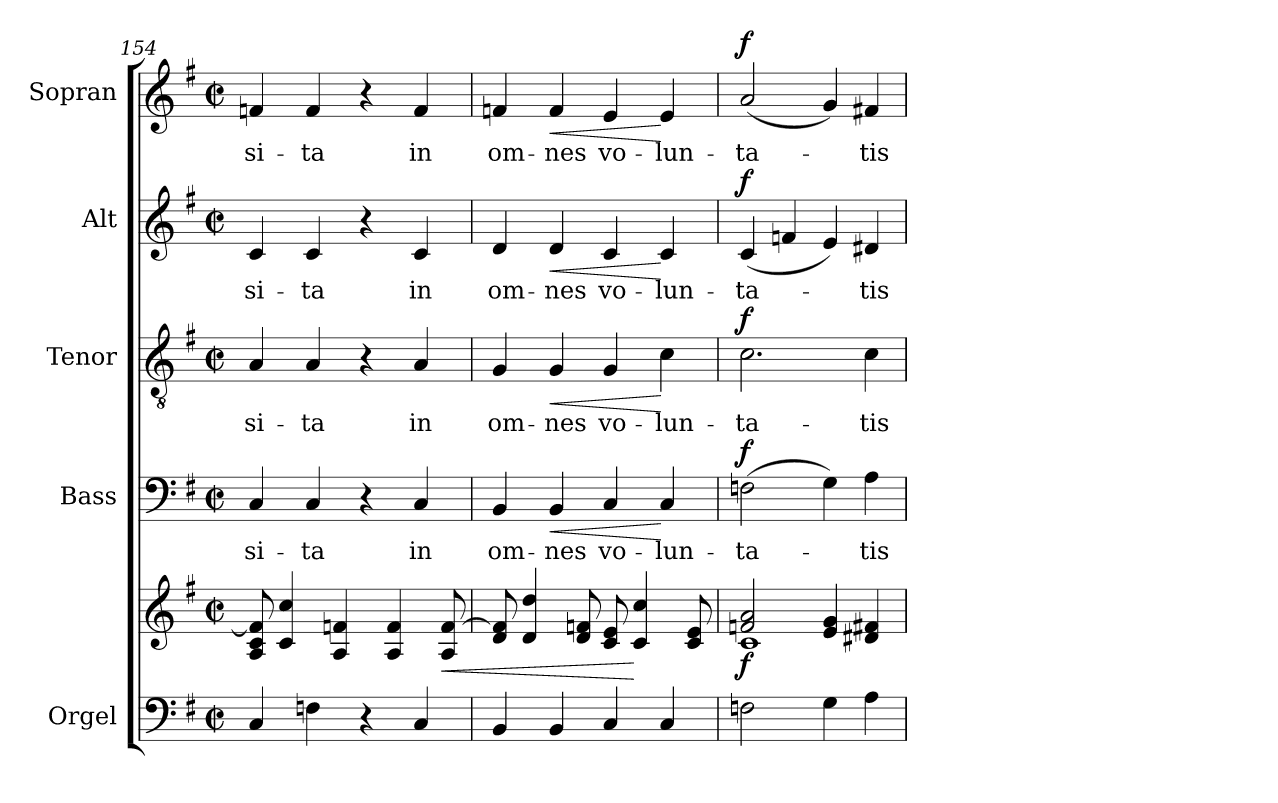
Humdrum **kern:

**kern	**kern	**dynam	**kern	**text	**dynam	**kern	**text	**dynam	**kern	**text	**dynam	**kern	**text	**dynam
*part5	*part5	*part5	*part4	*part4	*part4	*part3	*part3	*part3	*part2	*part2	*part2	*part1	*part1	*part1
*staff6	*staff5	*staff5/6	*staff4	*staff4	*staff4	*staff3	*staff3	*staff3	*staff2	*staff2	*staff2	*staff1	*staff1	*staff1
*I"Orgel	*	*	*I"Bass	*	*	*I"Tenor	*	*	*I"Alt	*	*	*I"Sopran	*	*
*I'Org.	*	*	*I'B.	*	*	*I'T.	*	*	*I'A.	*	*	*I'S.	*	*
*clefF4	*clefG2	*	*clefF4	*	*	*clefGv2	*	*	*clefG2	*	*	*clefG2	*	*
*k[f#]	*k[f#]	*	*k[f#]	*	*	*k[f#]	*	*	*k[f#]	*	*	*k[f#]	*	*
*G:	*G:	*	*G:	*	*	*G:	*	*	*G:	*	*	*G:	*	*
*M2/2	*M2/2	*	*M2/2	*	*	*M2/2	*	*	*M2/2	*	*	*M2/2	*	*
*met(c|)	*met(c|)	*	*met(c|)	*	*	*met(c|)	*	*	*met(c|)	*	*	*met(c|)	*	*
=154	=154	=154	=154	=154	=154	=154	=154	=154	=154	=154	=154	=154	=154	=154
!	!	!	!	!LO:LY:b	!	!	!LO:LY:b	!	!	!LO:LY:b	!	!	!LO:LY:b	!
4C/	8A/ 8c/ 8f/]	.	4C/	-si-	.	4A/	-si-	.	4c/	-si-	.	4fn/	-si-	.
.	4c/ 4cc/	.	.	.	.	.	.	.	.	.	.	.	.	.
!	!	!	!	!LO:LY:b	!	!	!LO:LY:b	!	!	!LO:LY:b	!	!	!LO:LY:b	!
4Fn\	.	.	4C/	-ta	.	4A/	-ta	.	4c/	-ta	.	4f/	-ta	.
.	4A/ 4fn/	.	.	.	.	.	.	.	.	.	.	.	.	.
4r	.	.	4r	.	.	4r	.	.	4r	.	.	4r	.	.
.	4A/ 4f/	.	.	.	.	.	.	.	.	.	.	.	.	.
!	!	!	!	!LO:LY:b	!	!	!LO:LY:b	!	!	!LO:LY:b	!	!	!LO:LY:b	!
4C/	.	.	4C/	in	.	4A/	in	.	4c/	in	.	4f/	in	.
!	!	!LO:HP:b	!	!	!	!	!	!	!	!	!	!	!	!
.	8A/ [>8f/	<	.	.	.	.	.	.	.	.	.	.	.	.
=155	=155	=155	=155	=155	=155	=155	=155	=155	=155	=155	=155	=155	=155	=155
!	!	!	!	!LO:LY:b	!	!	!LO:LY:b	!	!	!LO:LY:b	!	!	!LO:LY:b	!
4BB/	8d/ 8f/]	.	4BB/	om-	.	4G/	om-	.	4d/	om-	.	4fn/	om-	.
.	4d/ 4dd/	.	.	.	.	.	.	.	.	.	.	.	.	.
!	!	!	!	!LO:LY:b	!LO:HP:b	!	!LO:LY:b	!LO:HP:b	!	!LO:LY:b	!LO:HP:b	!	!LO:LY:b	!LO:HP:b
4BB/	.	.	4BB/	-nes	<	4G/	-nes	<	4d/	-nes	<	4f/	-nes	<
.	8d/ 8fn/	.	.	.	.	.	.	.	.	.	.	.	.	.
!	!	!	!	!LO:LY:b	!	!	!LO:LY:b	!	!	!LO:LY:b	!	!	!LO:LY:b	!
4C/	8c/ 8e/	.	4C/	vo-	.	4G/	vo-	.	4c/	vo-	.	4e/	vo-	.
.	4c/ 4cc/	[	.	.	.	.	.	.	.	.	.	.	.	.
!	!	!	!	!LO:LY:b	!	!	!LO:LY:b	!	!	!LO:LY:b	!	!	!LO:LY:b	!
4C/	.	.	4C/	-lun-	[	4c\	-lun-	[	4c/	-lun-	[	4e/	-lun-	[
.	8c/ 8e/	.	.	.	.	.	.	.	.	.	.	.	.	.
=156	=156	=156	=156	=156	=156	=156	=156	=156	=156	=156	=156	=156	=156	=156
*	*^	*	*	*	*	*	*	*	*	*	*	*	*	*
!	!	!	!LO:DY:b	!	!LO:LY:b	!LO:DY:a	!	!LO:LY:b	!LO:DY:a	!	!LO:LY:b	!LO:DY:a	!	!LO:LY:b	!LO:DY:a
2Fn\	2fn/ 2a/	1c	f	(>2Fn\	-ta-	f	2.c\	-ta-	f	(<4c/	-ta-	f	(<2a/	-ta-	f
.	.	.	.	.	.	.	.	.	.	4fn/	.	.	.	.	.
4G\	4e/ 4g/	.	.	4G\)	.	.	.	.	.	4e/)	.	.	4g/)	.	.
!	!	!	!	!	!LO:LY:b	!	!	!LO:LY:b	!	!	!LO:LY:b	!	!	!LO:LY:b	!
4A\	4d#X/ 4f#X/	.	.	4A\	-tis	.	4c\	-tis	.	4d#X/	-tis	.	4f#X/	-tis	.
*	*v	*v	*	*	*	*	*	*	*	*	*	*	*	*	*
=	=	=	=	=	=	=	=	=	=	=	=	=	=	=
*-	*-	*-	*-	*-	*-	*-	*-	*-	*-	*-	*-	*-	*-	*-
